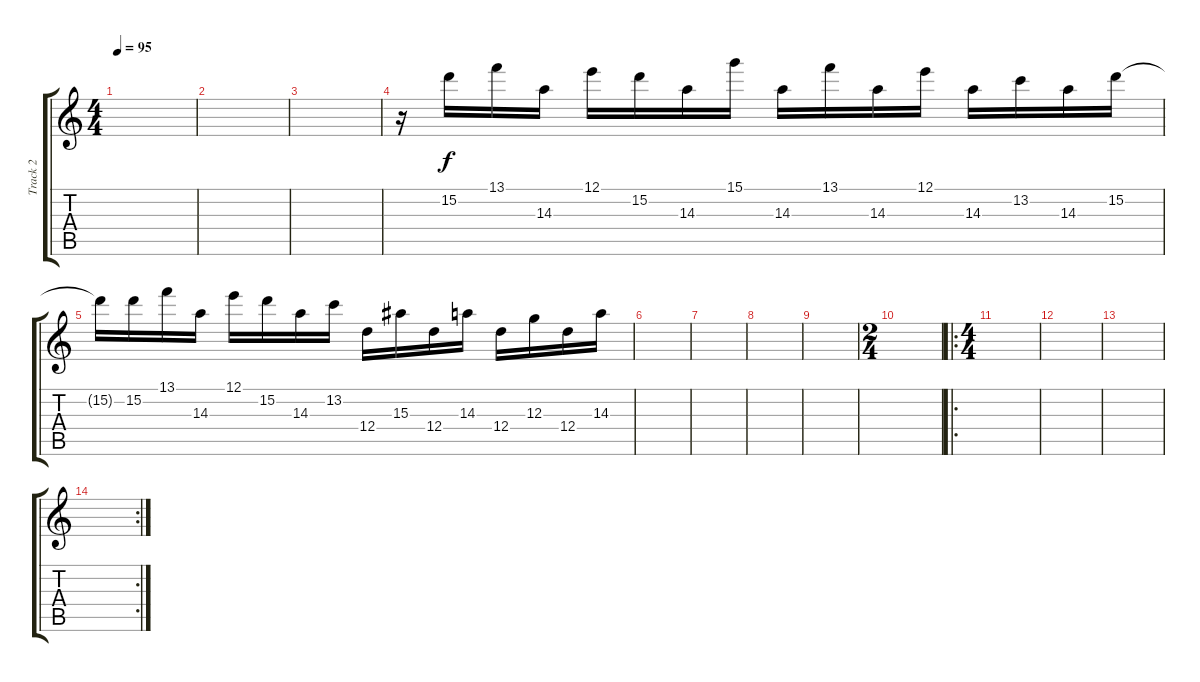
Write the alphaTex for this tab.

\track ("Track 2" "Track 2") {instrument acousticguitarnylon}
\staff {score tabs}
\tuning (E4 B3 G3 D3 A2 E2) {hide}
\ts (4 4)
\tempo 95
\clef g2
\ks c
|
|
|
r.16 15.2.16 13.1.16 14.3.16 12.1.16 15.2.16 14.3.16 15.1.16 14.3.16 13.1.16 14.3.16 12.1.16 14.3.16 13.2.16 14.3.16 15.2.16 |
15.2{t}.16 15.2.16 13.1.16 14.3.16 12.1.16 15.2.16 14.3.16 13.2.16 12.4.16 15.3.16 12.4.16 14.3.16 12.4.16 12.3.16 12.4.16 14.3.16 |
|
|
|
|
\ts (2 4)
|
\ro
\ts (4 4)
|
|
|
\rc 2
